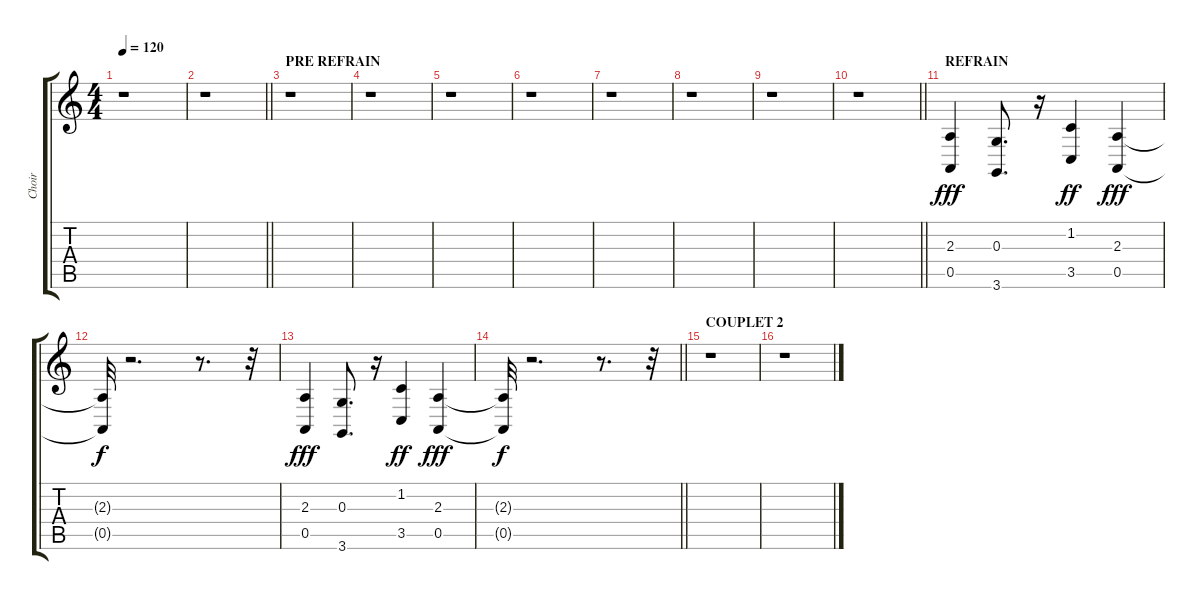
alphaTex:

\track ("Choir" "Choir") {instrument choiraahs}
\staff {score tabs}
\tuning (E4 B3 G3 D3 A2 E2) {hide}
\ts (4 4)
\tempo 120
\clef g2
\ks c
r.1{dy fff} |
\barLineRight lightlight
r.1 |
\section ("" "PRE REFRAIN")
r.1 |
r.1 |
r.1 |
r.1 |
r.1 |
r.1 |
r.1 |
\barLineRight lightlight
r.1 |
\section ("" "REFRAIN")
(2.3 0.5).4 (0.3 3.6).8{d} r.16 (1.2 3.5).4{dy ff} (2.3 0.5).4{dy fff} |
(2.3{t} 0.5{t}).32{dy f} r.2{d} r.8{d} r.32 |
(2.3 0.5).4{dy fff} (0.3 3.6).8{d} r.16 (1.2 3.5).4{dy ff} (2.3 0.5).4{dy fff} |
\barLineRight lightlight
(2.3{t} 0.5{t}).32{dy f} r.2{d} r.8{d} r.32 |
\section ("" "COUPLET 2")
r.1 |
r.1
